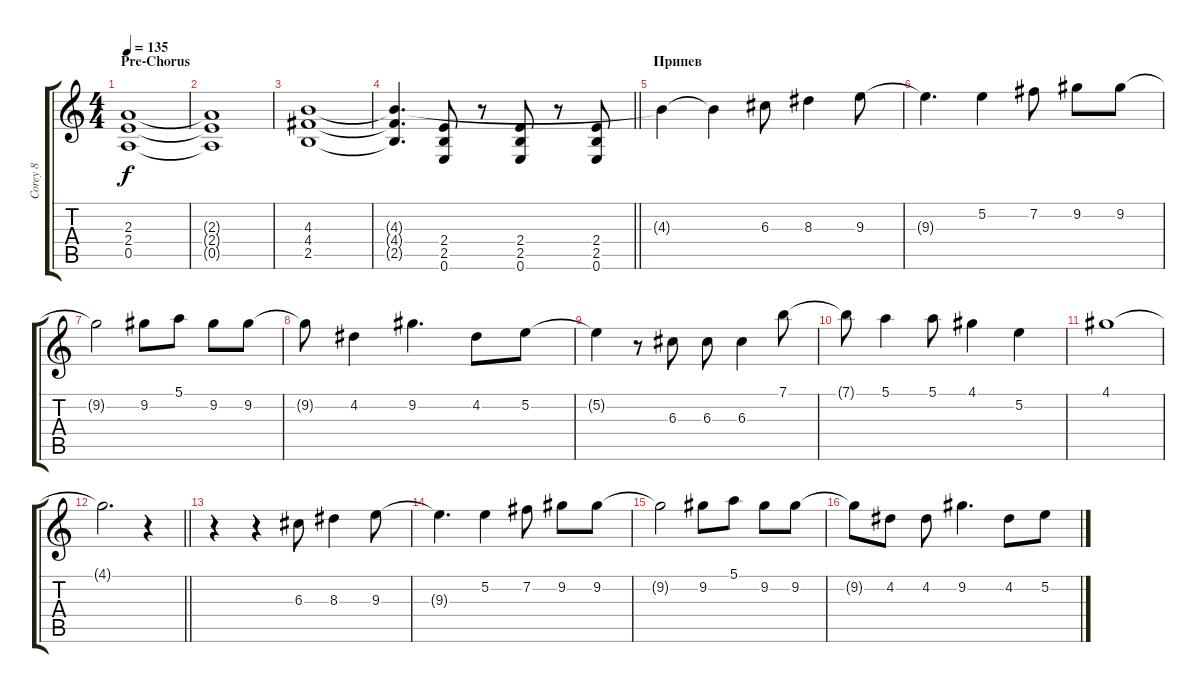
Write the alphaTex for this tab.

\track ("Corey 8" "Corey 8") {instrument overdrivenguitar}
\staff {score tabs}
\tuning (E4 B3 G3 D3 A2 E2) {hide}
\ts (4 4)
\section ("" "Pre-Chorus")
\tempo 135
\clef g2
\ks c
(2.3 2.4 0.5).1{dy f} |
(2.3{t} 2.4{t} 0.5{t}).1 |
(4.3 4.4 2.5).1 |
\barLineRight lightlight
(4.3{t} 4.4{t} 2.5{t}).4{d} (2.4 2.5 0.6).8 r.8 (2.4 2.5 0.6).8 r.8 (2.4 2.5 0.6).8 |
\section ("" "Припев")
4.3{t}.4 4.3{t}.4 6.3.8 8.3.4 9.3.8 |
9.3{t}.4{d} 5.2.4 7.2.8 9.2.8 9.2.8 |
9.2{t}.2 9.2.8 5.1.8 9.2.8 9.2.8 |
9.2{t}.8 4.2.4 9.2.4{d} 4.2.8 5.2.8 |
5.2{t}.4 r.8 6.3.8 6.3.8 6.3.4 7.1.8 |
7.1{t}.8 5.1.4 5.1.8 4.1.4 5.2.4 |
4.1.1 |
\barLineRight lightlight
4.1{t}.2{d} r.4 |
r.4 r.4 6.3.8 8.3.4 9.3.8 |
9.3{t}.4{d} 5.2.4 7.2.8 9.2.8 9.2.8 |
9.2{t}.2 9.2.8 5.1.8 9.2.8 9.2.8 |
9.2{t}.8 4.2.8 4.2.8 9.2.4{d} 4.2.8 5.2.8
